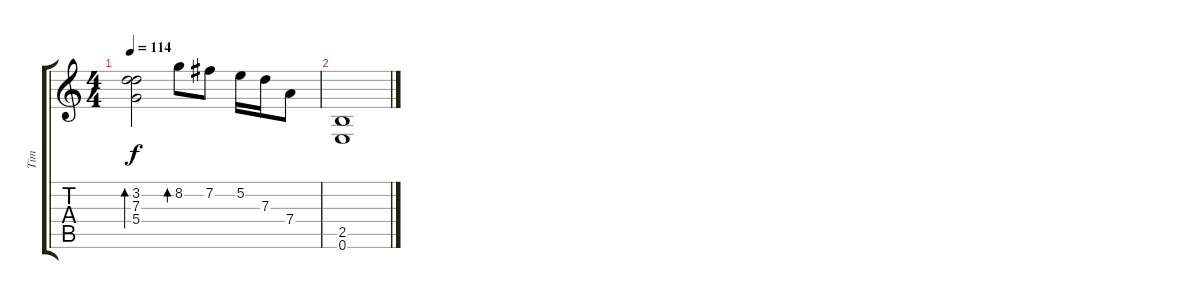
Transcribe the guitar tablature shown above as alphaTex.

\track ("Tim" "Tim") {instrument acousticguitarsteel}
\staff {score tabs}
\tuning (E4 B3 G3 D3 A2 E2) {hide}
\ts (4 4)
\tempo 114
\clef g2
\ks c
(3.2 7.3 5.4).2{bd 60 dy f} 8.2.8{bd 60} 7.2.8 5.2.16 7.3.16 7.4.8 |
(2.5 0.6).1
